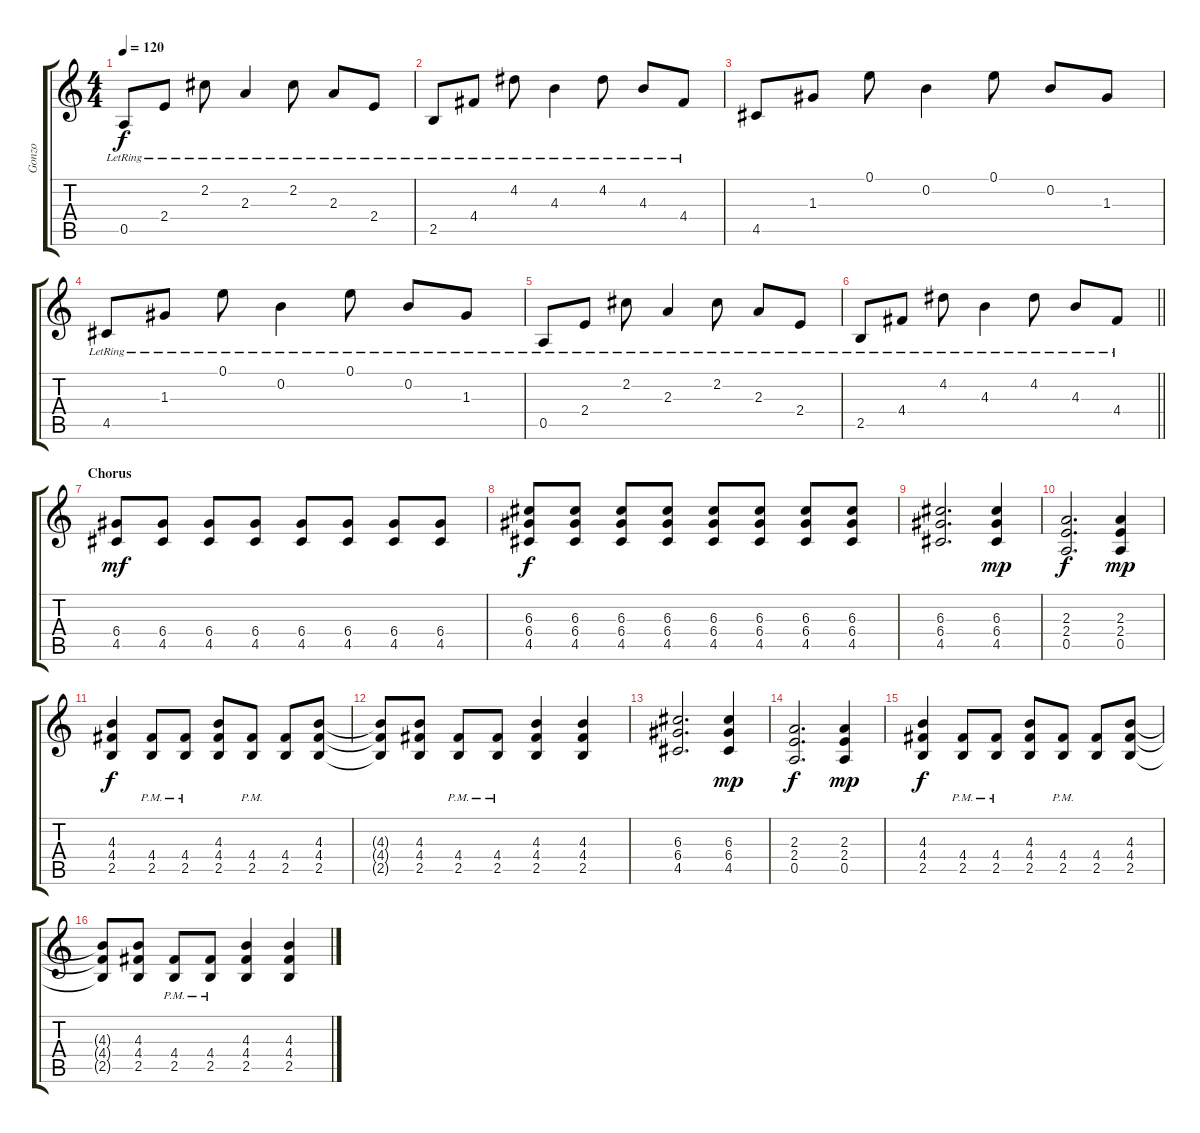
\track ("Gonzo" "Gonzo") {instrument acousticguitarsteel}
\staff {score tabs}
\tuning (E4 B3 G3 D3 A2 E2) {hide}
\ts (4 4)
\tempo 120
\clef g2
\ks c
0.5{lr}.8{dy f} 2.4{lr}.8 2.2{lr}.8 2.3{lr}.4 2.2{lr}.8 2.3{lr}.8 2.4{lr}.8 |
2.5{lr}.8 4.4{lr}.8 4.2{lr}.8 4.3{lr}.4 4.2{lr}.8 4.3{lr}.8 4.4{lr}.8 |
4.5.8 1.3.8 0.1.8 0.2.4 0.1.8 0.2.8 1.3.8 |
4.5{lr}.8 1.3{lr}.8 0.1{lr}.8 0.2{lr}.4 0.1{lr}.8 0.2{lr}.8 1.3{lr}.8 |
0.5{lr}.8 2.4{lr}.8 2.2{lr}.8 2.3{lr}.4 2.2{lr}.8 2.3{lr}.8 2.4{lr}.8 |
\barLineRight lightlight
2.5{lr}.8 4.4{lr}.8 4.2{lr}.8 4.3{lr}.4 4.2{lr}.8 4.3{lr}.8 4.4{lr}.8 |
\section ("" "Chorus")
(6.4 4.5).8{dy mf instrument distortionguitar} (6.4 4.5).8 (6.4 4.5).8 (6.4 4.5).8 (6.4 4.5).8 (6.4 4.5).8 (6.4 4.5).8 (6.4 4.5).8 |
(6.3 6.4 4.5).8{dy f} (6.3 6.4 4.5).8 (6.3 6.4 4.5).8 (6.3 6.4 4.5).8 (6.3 6.4 4.5).8 (6.3 6.4 4.5).8 (6.3 6.4 4.5).8 (6.3 6.4 4.5).8 |
(6.3 6.4 4.5).2{d} (6.3 6.4 4.5).4{dy mp} |
(2.3 2.4 0.5).2{d dy f} (2.3 2.4 0.5).4{dy mp} |
(4.3 4.4 2.5).4{dy f} (4.4{pm} 2.5{pm}).8 (4.4{pm} 2.5{pm}).8 (4.3 4.4 2.5).8 (4.4{pm} 2.5).8 (4.4 2.5).8 (4.3 4.4 2.5).8 |
(4.3{t} 4.4{t} 2.5{t}).8 (4.3 4.4 2.5).8 (4.4{pm} 2.5{pm}).8 (4.4{pm} 2.5{pm}).8 (4.3 4.4 2.5).4 (4.3 4.4 2.5).4 |
(6.3 6.4 4.5).2{d} (6.3 6.4 4.5).4{dy mp} |
(2.3 2.4 0.5).2{d dy f} (2.3 2.4 0.5).4{dy mp} |
(4.3 4.4 2.5).4{dy f} (4.4{pm} 2.5{pm}).8 (4.4{pm} 2.5{pm}).8 (4.3 4.4 2.5).8 (4.4{pm} 2.5).8 (4.4 2.5).8 (4.3 4.4 2.5).8 |
(4.3{t} 4.4{t} 2.5{t}).8 (4.3 4.4 2.5).8 (4.4{pm} 2.5{pm}).8 (4.4{pm} 2.5{pm}).8 (4.3 4.4 2.5).4 (4.3 4.4 2.5).4
